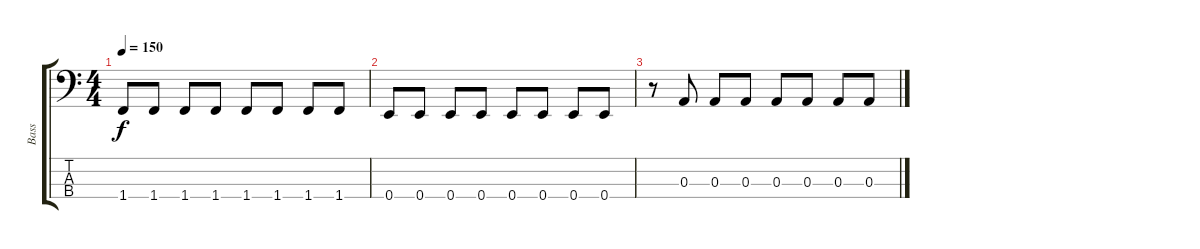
\track ("Bass" "Bass") {instrument electricbassfinger}
\staff {score tabs}
\tuning (G2 D2 A1 E1) {hide}
\ts (4 4)
\tempo 150
\clef f4
\ks c
1.4.8{dy f} 1.4.8 1.4.8 1.4.8 1.4.8 1.4.8 1.4.8 1.4.8 |
0.4.8 0.4.8 0.4.8 0.4.8 0.4.8 0.4.8 0.4.8 0.4.8 |
r.8 0.3.8 0.3.8 0.3.8 0.3.8 0.3.8 0.3.8 0.3.8
